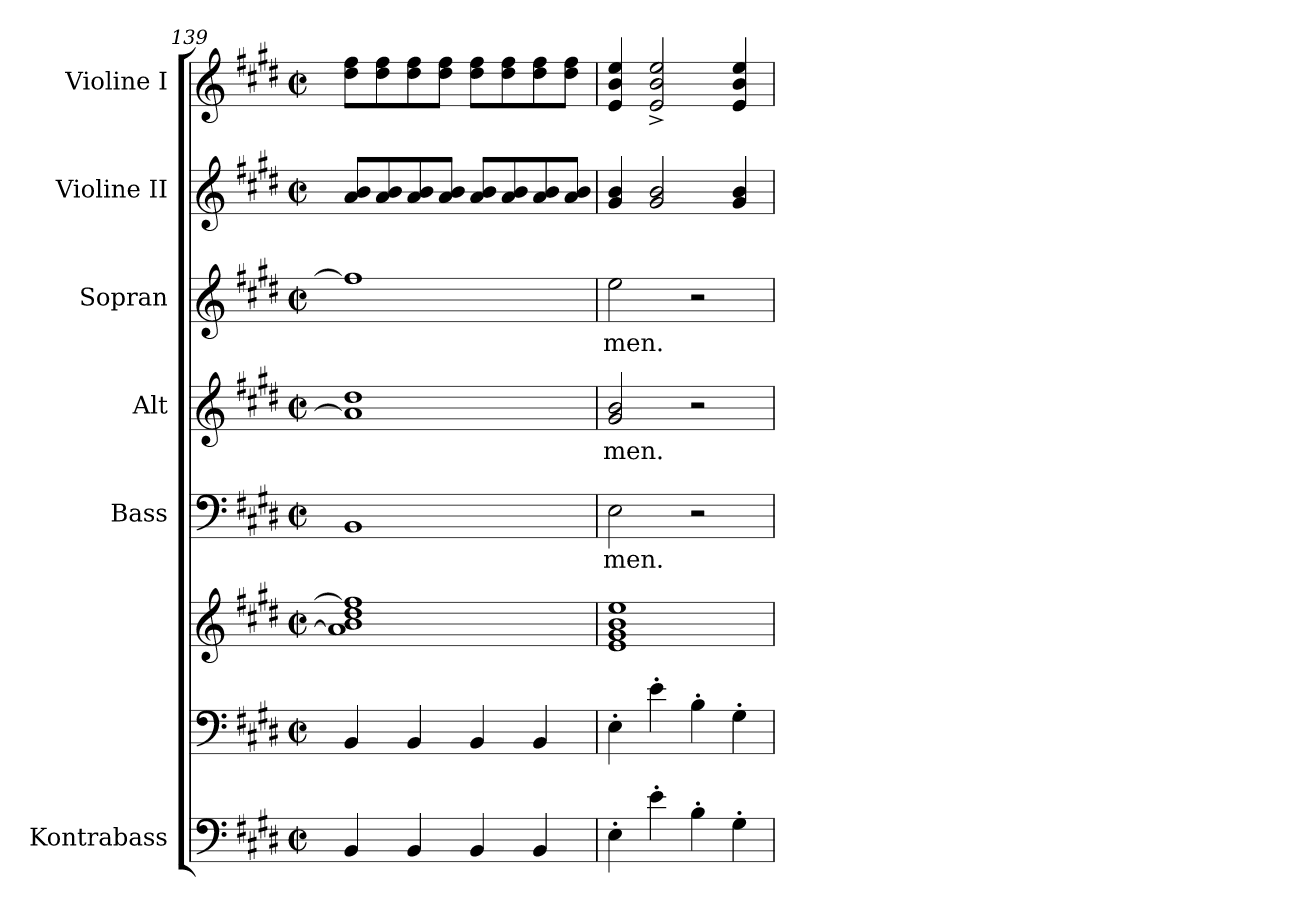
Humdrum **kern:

**kern	**kern	**kern	**kern	**text	**kern	**text	**kern	**text	**kern	**kern
*part7	*part6	*part6	*part5	*part5	*part4	*part4	*part3	*part3	*part2	*part1
*staff8	*staff7	*staff6	*staff5	*staff5	*staff4	*staff4	*staff3	*staff3	*staff2	*staff1
*I"Kontrabass	*	*	*I"Bass	*	*I"Alt	*	*I"Sopran	*	*I"Violine II	*I"Violine I
*I'Kb.	*	*	*I'B.	*	*I'A.	*	*I'S.	*	*I'Vl. II	*I'Vl. I
!!LO:PB:g=z
*clefF4	*clefF4	*clefG2	*clefF4	*	*clefG2	*	*clefG2	*	*clefG2	*clefG2
*ITrd7c12	*	*	*	*	*	*	*	*	*	*
*k[f#c#g#d#]	*k[f#c#g#d#]	*k[f#c#g#d#]	*k[f#c#g#d#]	*	*k[f#c#g#d#]	*	*k[f#c#g#d#]	*	*k[f#c#g#d#]	*k[f#c#g#d#]
*E:	*E:	*E:	*E:	*	*E:	*	*E:	*	*E:	*E:
*M2/2	*M2/2	*M2/2	*M2/2	*	*M2/2	*	*M2/2	*	*M2/2	*M2/2
*met(c|)	*met(c|)	*met(c|)	*met(c|)	*	*met(c|)	*	*met(c|)	*	*met(c|)	*met(c|)
=139	=139	=139	=139	=139	=139	=139	=139	=139	=139	=139
4BBB/	4BB/	1a] 1b 1dd# 1ff#]	1BB	.	1a] 1dd#	.	1ff#]	.	8a/ 8b/L	8dd#\ 8ff#\L
.	.	.	.	.	.	.	.	.	8a/ 8b/	8dd#\ 8ff#\
4BBB/	4BB/	.	.	.	.	.	.	.	8a/ 8b/	8dd#\ 8ff#\
.	.	.	.	.	.	.	.	.	8a/ 8b/J	8dd#\ 8ff#\J
4BBB/	4BB/	.	.	.	.	.	.	.	8a/ 8b/L	8dd#\ 8ff#\L
.	.	.	.	.	.	.	.	.	8a/ 8b/	8dd#\ 8ff#\
4BBB/	4BB/	.	.	.	.	.	.	.	8a/ 8b/	8dd#\ 8ff#\
.	.	.	.	.	.	.	.	.	8a/ 8b/J	8dd#\ 8ff#\J
=140	=140	=140	=140	=140	=140	=140	=140	=140	=140	=140
!	!	!	!	!LO:LY:b	!	!LO:LY:b	!	!LO:LY:b	!	!
4EE'>\	4E'>\	1e 1g# 1b 1ee	2E\	-men.	2g#/ 2b/	-men.	2ee\	-men.	4g#/ 4b/	4e/ 4b/ 4ee/
4E'>\	4e'>\	.	.	.	.	.	.	.	2g#/ 2b/	2e/^< 2b/^< 2ee/^<
4BB'>\	4B'>\	.	2r	.	2r	.	2r	.	.	.
4GG#'>\	4G#'>\	.	.	.	.	.	.	.	4g#/ 4b/	4e/ 4b/ 4ee/
=	=	=	=	=	=	=	=	=	=	=
*-	*-	*-	*-	*-	*-	*-	*-	*-	*-	*-
